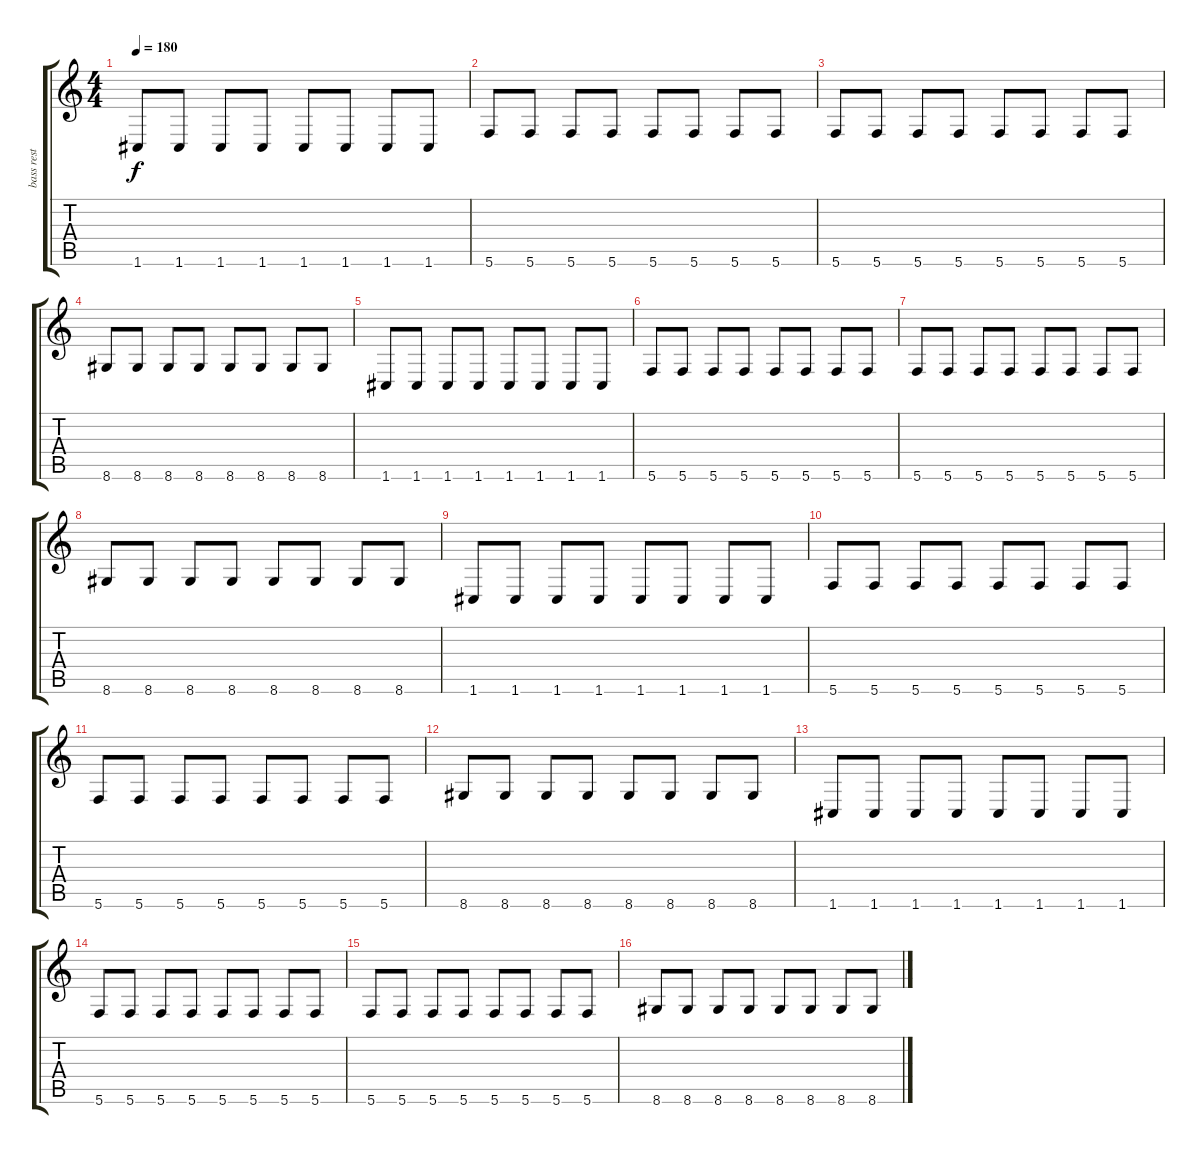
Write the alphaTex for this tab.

\track ("bass rest" "bass rest") {instrument electricbassfinger}
\staff {score tabs}
\tuning (D4 A3 F3 C3 G2 C2) {hide}
\ts (4 4)
\tempo 180
\clef g2
\ks c
1.6.8{dy f} 1.6.8 1.6.8 1.6.8 1.6.8 1.6.8 1.6.8 1.6.8 |
5.6.8 5.6.8 5.6.8 5.6.8 5.6.8 5.6.8 5.6.8 5.6.8 |
5.6.8 5.6.8 5.6.8 5.6.8 5.6.8 5.6.8 5.6.8 5.6.8 |
8.6.8 8.6.8 8.6.8 8.6.8 8.6.8 8.6.8 8.6.8 8.6.8 |
1.6.8 1.6.8 1.6.8 1.6.8 1.6.8 1.6.8 1.6.8 1.6.8 |
5.6.8 5.6.8 5.6.8 5.6.8 5.6.8 5.6.8 5.6.8 5.6.8 |
5.6.8 5.6.8 5.6.8 5.6.8 5.6.8 5.6.8 5.6.8 5.6.8 |
8.6.8 8.6.8 8.6.8 8.6.8 8.6.8 8.6.8 8.6.8 8.6.8 |
1.6.8 1.6.8 1.6.8 1.6.8 1.6.8 1.6.8 1.6.8 1.6.8 |
5.6.8 5.6.8 5.6.8 5.6.8 5.6.8 5.6.8 5.6.8 5.6.8 |
5.6.8 5.6.8 5.6.8 5.6.8 5.6.8 5.6.8 5.6.8 5.6.8 |
8.6.8 8.6.8 8.6.8 8.6.8 8.6.8 8.6.8 8.6.8 8.6.8 |
1.6.8 1.6.8 1.6.8 1.6.8 1.6.8 1.6.8 1.6.8 1.6.8 |
5.6.8 5.6.8 5.6.8 5.6.8 5.6.8 5.6.8 5.6.8 5.6.8 |
5.6.8 5.6.8 5.6.8 5.6.8 5.6.8 5.6.8 5.6.8 5.6.8 |
8.6.8 8.6.8 8.6.8 8.6.8 8.6.8 8.6.8 8.6.8 8.6.8
